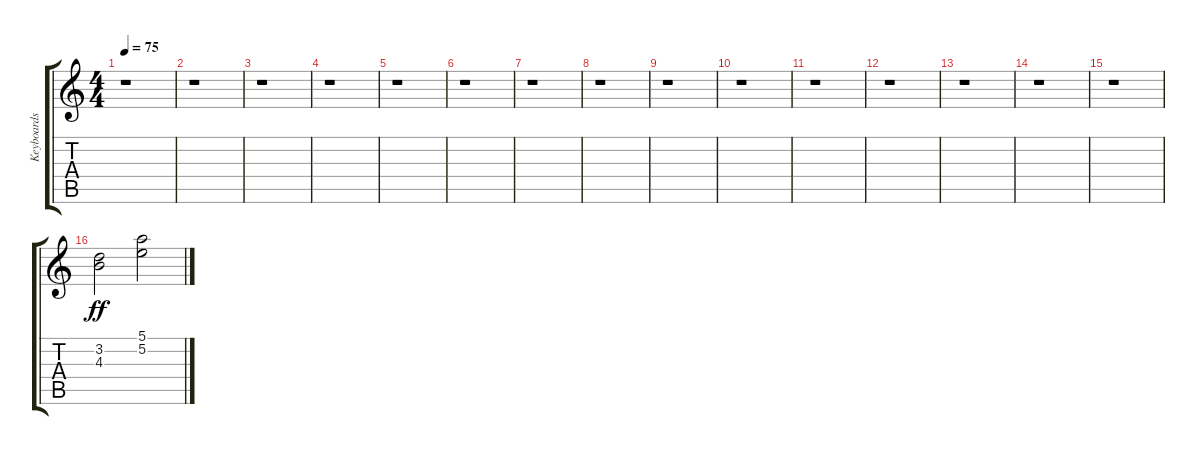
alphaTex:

\track ("Keyboards III" "Keyboards ") {instrument fretlessbass}
\staff {score tabs}
\tuning (E4 B3 G3 D3 A2 E2) {hide}
\ts (4 4)
\tempo 75
\clef g2
\ks c
r.1{dy f} |
r.1 |
r.1 |
r.1 |
r.1 |
r.1 |
r.1 |
r.1 |
r.1 |
r.1 |
r.1 |
r.1 |
r.1 |
r.1 |
r.1 |
(3.2 4.3).2{dy ff} (5.1 5.2).2
